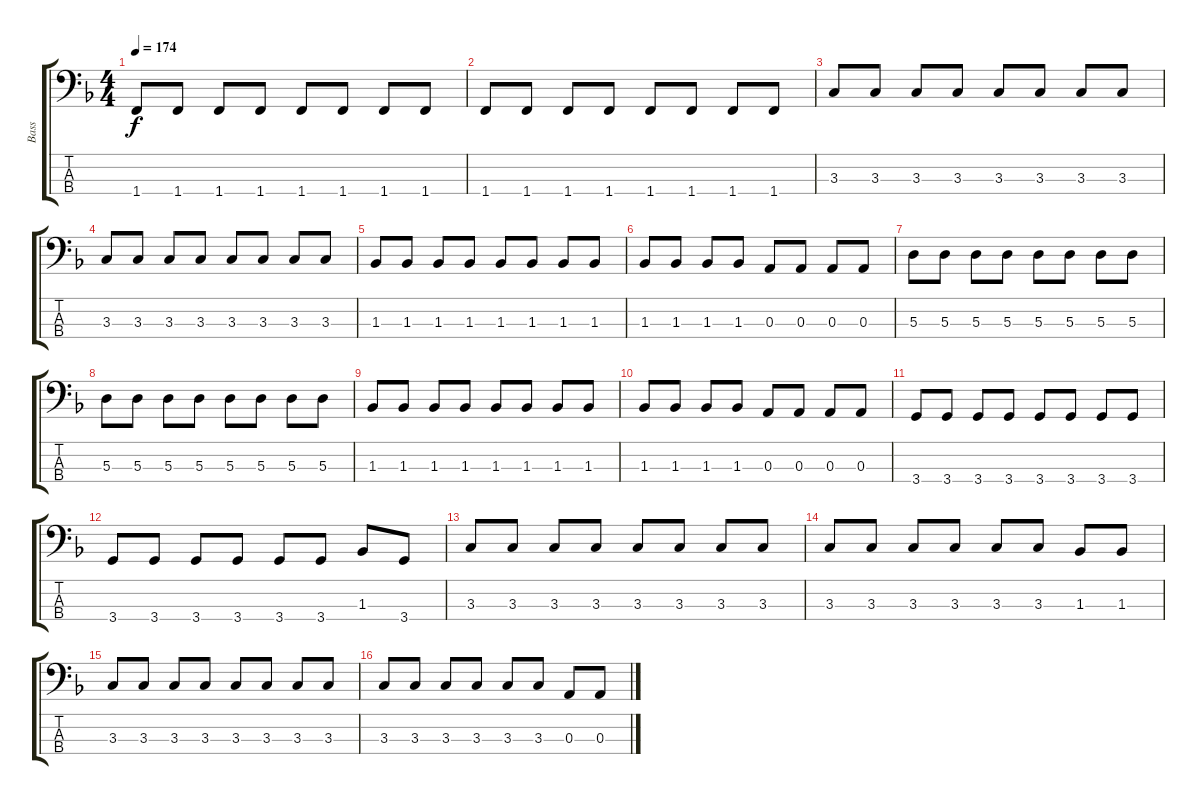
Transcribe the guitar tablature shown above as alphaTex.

\track ("Bass" "Bass") {instrument electricbassfinger}
\staff {score tabs}
\tuning (G2 D2 A1 E1) {hide}
\ts (4 4)
\tempo 174
\clef f4
\ks dminor
1.4.8{dy f} 1.4.8 1.4.8 1.4.8 1.4.8 1.4.8 1.4.8 1.4.8 |
1.4.8 1.4.8 1.4.8 1.4.8 1.4.8 1.4.8 1.4.8 1.4.8 |
3.3.8 3.3.8 3.3.8 3.3.8 3.3.8 3.3.8 3.3.8 3.3.8 |
3.3.8 3.3.8 3.3.8 3.3.8 3.3.8 3.3.8 3.3.8 3.3.8 |
1.3.8 1.3.8 1.3.8 1.3.8 1.3.8 1.3.8 1.3.8 1.3.8 |
1.3.8 1.3.8 1.3.8 1.3.8 0.3.8 0.3.8 0.3.8 0.3.8 |
5.3.8 5.3.8 5.3.8 5.3.8 5.3.8 5.3.8 5.3.8 5.3.8 |
5.3.8 5.3.8 5.3.8 5.3.8 5.3.8 5.3.8 5.3.8 5.3.8 |
1.3.8 1.3.8 1.3.8 1.3.8 1.3.8 1.3.8 1.3.8 1.3.8 |
1.3.8 1.3.8 1.3.8 1.3.8 0.3.8 0.3.8 0.3.8 0.3.8 |
3.4.8 3.4.8 3.4.8 3.4.8 3.4.8 3.4.8 3.4.8 3.4.8 |
3.4.8 3.4.8 3.4.8 3.4.8 3.4.8 3.4.8 1.3.8 3.4.8 |
3.3.8 3.3.8 3.3.8 3.3.8 3.3.8 3.3.8 3.3.8 3.3.8 |
3.3.8 3.3.8 3.3.8 3.3.8 3.3.8 3.3.8 1.3.8 1.3.8 |
3.3.8 3.3.8 3.3.8 3.3.8 3.3.8 3.3.8 3.3.8 3.3.8 |
3.3.8 3.3.8 3.3.8 3.3.8 3.3.8 3.3.8 0.3.8 0.3.8
